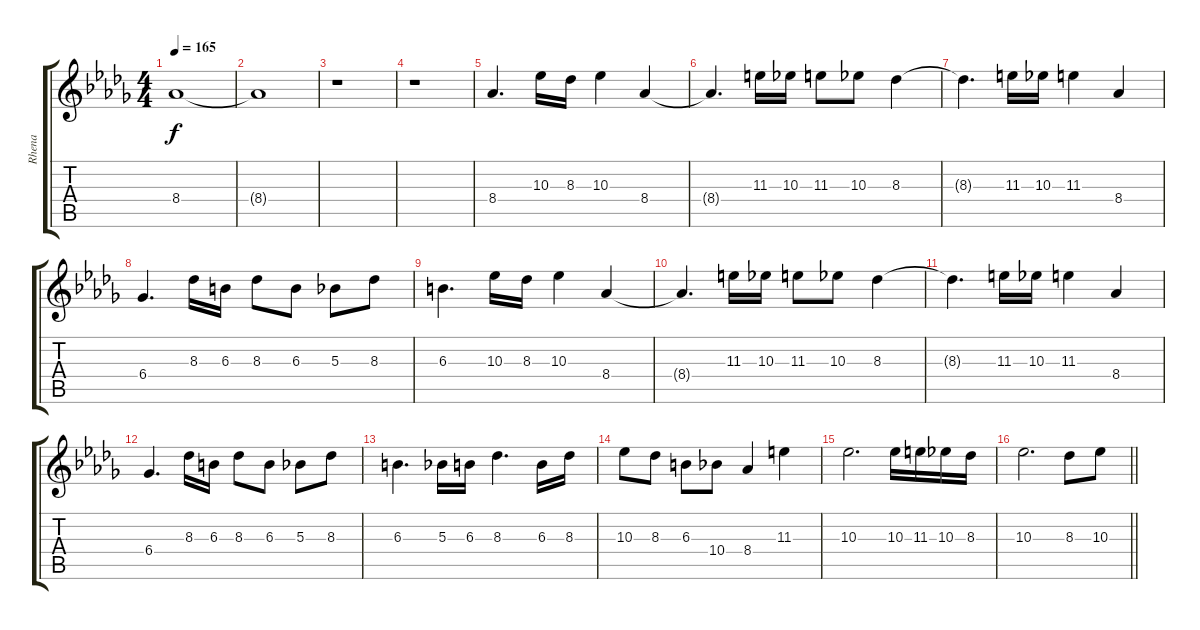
\track ("Rhena" "Rhena") {instrument distortionguitar}
\staff {score tabs}
\tuning (D4 A3 F3 C3 G2 D2) {hide}
\ts (4 4)
\tempo 165
\clef g2
\ks db
8.4.1{dy f} |
8.4{t}.1 |
r.1 |
r.1 |
8.4.4{d} 10.3.16 8.3.16 10.3.4 8.4.4 |
8.4{t}.4{d} 11.3.16 10.3.16 11.3.8 10.3.8 8.3.4 |
8.3{t}.4{d} 11.3.16 10.3.16 11.3.4 8.4.4 |
6.4.4{d} 8.3.16 6.3.16 8.3.8 6.3.8 5.3.8 8.3.8 |
6.3.4{d} 10.3.16 8.3.16 10.3.4 8.4.4 |
8.4{t}.4{d} 11.3.16 10.3.16 11.3.8 10.3.8 8.3.4 |
8.3{t}.4{d} 11.3.16 10.3.16 11.3.4 8.4.4 |
6.4.4{d} 8.3.16 6.3.16 8.3.8 6.3.8 5.3.8 8.3.8 |
6.3.4{d} 5.3.16 6.3.16 8.3.4{d} 6.3.16 8.3.16 |
10.3.8 8.3.8 6.3.8 10.4.8 8.4.4 11.3.4 |
10.3.2{d} 10.3.16 11.3.16 10.3.16 8.3.16 |
\barLineRight lightlight
10.3.2{d} 8.3.8 10.3.8
